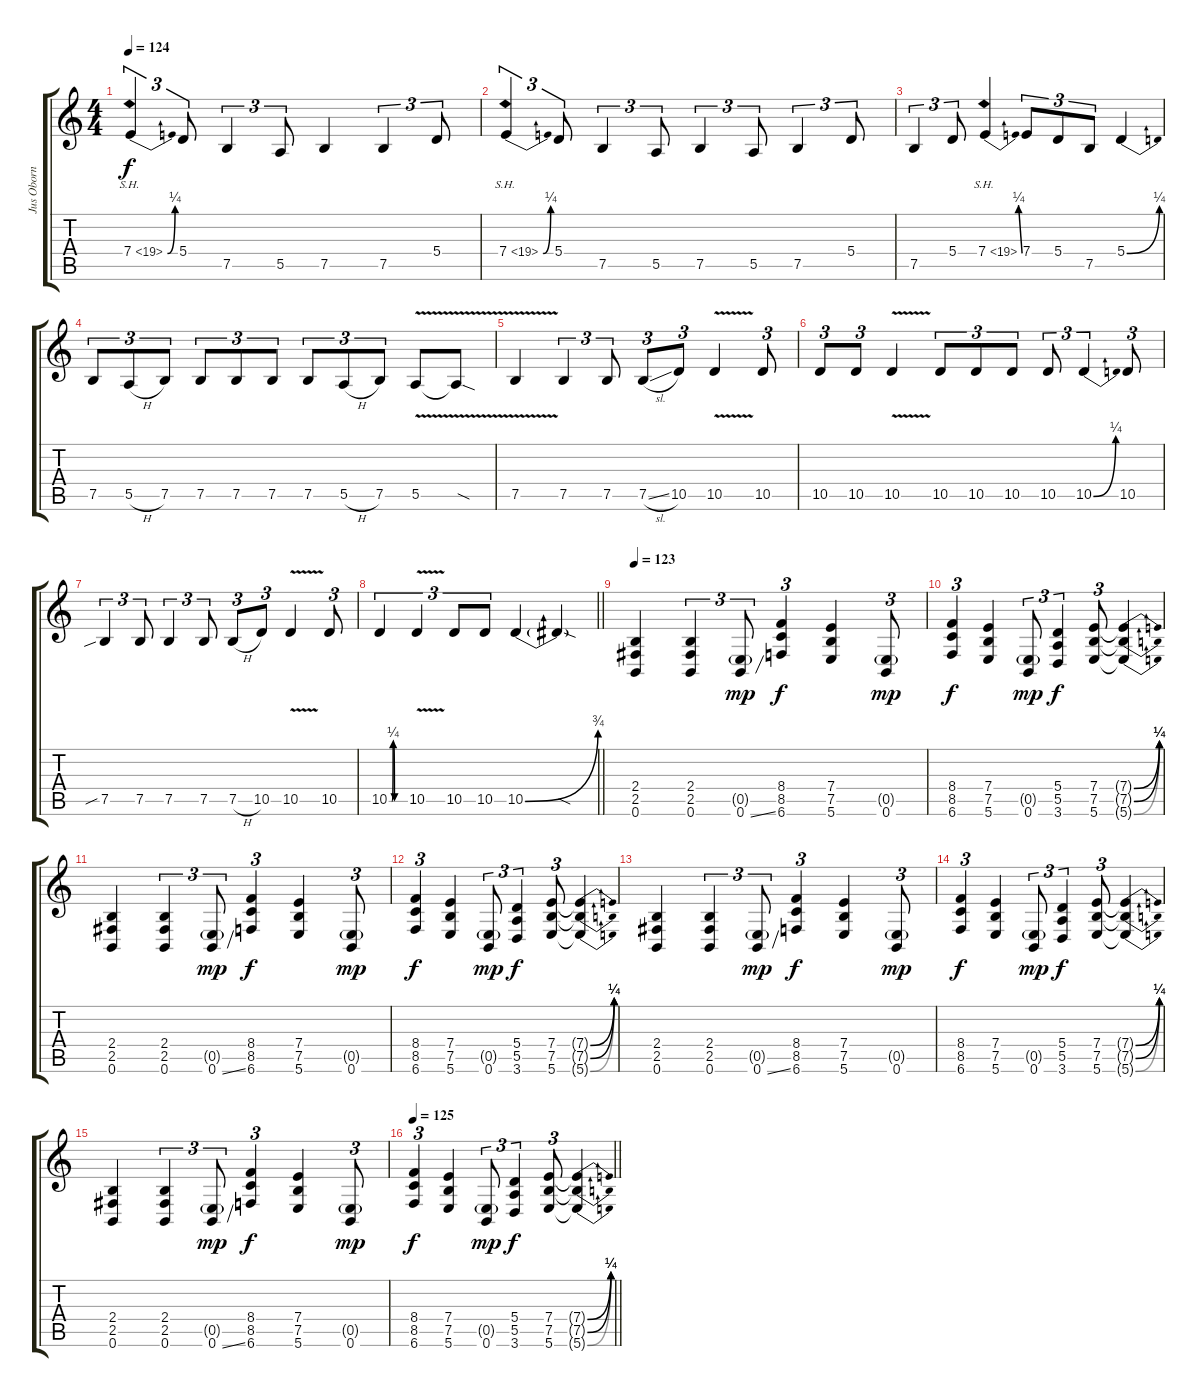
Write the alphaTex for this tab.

\track ("Jus Oborn" "Jus Oborn") {instrument electricguitarjazz}
\staff {score tabs}
\tuning (B3 Gb3 D3 A2 E2 B1) {hide}
\ts (4 4)
\tempo 124
\clef g2
\ks c
7.4{be (bend 0 0 60 1) sh 12}.4{tu (3 2) dy f} 5.4.8{tu (3 2)} 7.5.4{tu (3 2)} 5.5.8{tu (3 2)} 7.5.4 7.5.4{tu (3 2)} 5.4.8{tu (3 2)} |
7.4{be (bend 0 0 60 1) sh 12}.4{tu (3 2)} 5.4.8{tu (3 2)} 7.5.4{tu (3 2)} 5.5.8{tu (3 2)} 7.5.4{tu (3 2)} 5.5.8{tu (3 2)} 7.5.4{tu (3 2)} 5.4.8{tu (3 2)} |
7.5.4{tu (3 2)} 5.4.8{tu (3 2)} 7.4{be (bend 0 0 60 1) sh 12}.4 7.4.8{tu (3 2)} 5.4.8{tu (3 2)} 7.5.8{tu (3 2)} 5.4{be (bend 0 0 60 1)}.4 |
7.5.8{tu (3 2)} 5.5{h}.8{tu (3 2)} 7.5.8{tu (3 2)} 7.5.8{tu (3 2)} 7.5.8{tu (3 2)} 7.5.8{tu (3 2)} 7.5.8{tu (3 2)} 5.5{h}.8{tu (3 2)} 7.5.8{tu (3 2)} 5.5{v}.8 5.5{sod t}.8 |
7.5{v}.4 7.5.4{tu (3 2)} 7.5.8{tu (3 2)} 7.5{sl}.8{tu (3 2)} 10.5.8{tu (3 2)} 10.5{v}.4 10.5.8{tu (3 2)} |
10.5.8{tu (3 2)} 10.5.8{tu (3 2)} 10.5{v}.4 10.5.8{tu (3 2)} 10.5.8{tu (3 2)} 10.5.8{tu (3 2)} 10.5.8{tu (3 2)} 10.5{be (bend 0 0 60 1)}.4{tu (3 2)} 10.5.8{tu (3 2)} |
7.5{sib}.4{tu (3 2)} 7.5.8{tu (3 2)} 7.5.4{tu (3 2)} 7.5.8{tu (3 2)} 7.5{h}.8{tu (3 2)} 10.5.8{tu (3 2)} 10.5{v}.4 10.5.8{tu (3 2)} |
\barLineRight lightlight
10.5{be (custom 0 0 10 0 15 1 20 0 60 0)}.4{tu (3 2)} 10.5{v}.4{tu (3 2)} 10.5.8{tu (3 2)} 10.5.8{tu (3 2)} 10.5{be (bend 0 0 60 3)}.4 10.5{sod t}.4 |
\section ("" "")
\tempo 123
(2.4 2.5 0.6).4{volume 12 instrument distortionguitar} (2.4 2.5 0.6).4{tu (3 2)} (0.5{g} 0.6{ss}).8{tu (3 2) dy mp} (8.4 8.5 6.6).4{tu (3 2) dy f} (7.4 7.5 5.6).4 (0.5{g} 0.6).8{tu (3 2) dy mp} |
(8.4 8.5 6.6).4{tu (3 2) dy f} (7.4 7.5 5.6).4 (0.5{g} 0.6).8{tu (3 2) dy mp} (5.4 5.5 3.6).4{tu (3 2) dy f} (7.4 7.5 5.6).8{tu (3 2)} (7.4{be (bend 0 0 60 1) t} 7.5{be (bend 0 0 60 1) t} 5.6{be (bend 0 0 60 1) t}).4 |
(2.4 2.5 0.6).4 (2.4 2.5 0.6).4{tu (3 2)} (0.5{g} 0.6{ss}).8{tu (3 2) dy mp} (8.4 8.5 6.6).4{tu (3 2) dy f} (7.4 7.5 5.6).4 (0.5{g} 0.6).8{tu (3 2) dy mp} |
(8.4 8.5 6.6).4{tu (3 2) dy f} (7.4 7.5 5.6).4 (0.5{g} 0.6).8{tu (3 2) dy mp} (5.4 5.5 3.6).4{tu (3 2) dy f} (7.4 7.5 5.6).8{tu (3 2)} (7.4{be (bend 0 0 60 1) t} 7.5{be (bend 0 0 60 1) t} 5.6{be (bend 0 0 60 1) t}).4 |
(2.4 2.5 0.6).4 (2.4 2.5 0.6).4{tu (3 2)} (0.5{g} 0.6{ss}).8{tu (3 2) dy mp} (8.4 8.5 6.6).4{tu (3 2) dy f} (7.4 7.5 5.6).4 (0.5{g} 0.6).8{tu (3 2) dy mp} |
(8.4 8.5 6.6).4{tu (3 2) dy f} (7.4 7.5 5.6).4 (0.5{g} 0.6).8{tu (3 2) dy mp} (5.4 5.5 3.6).4{tu (3 2) dy f} (7.4 7.5 5.6).8{tu (3 2)} (7.4{be (bend 0 0 60 1) t} 7.5{be (bend 0 0 60 1) t} 5.6{be (bend 0 0 60 1) t}).4 |
(2.4 2.5 0.6).4 (2.4 2.5 0.6).4{tu (3 2)} (0.5{g} 0.6{ss}).8{tu (3 2) dy mp} (8.4 8.5 6.6).4{tu (3 2) dy f} (7.4 7.5 5.6).4 (0.5{g} 0.6).8{tu (3 2) dy mp} |
\tempo 125
\barLineRight lightlight
(8.4 8.5 6.6).4{tu (3 2) dy f} (7.4 7.5 5.6).4 (0.5{g} 0.6).8{tu (3 2) dy mp} (5.4 5.5 3.6).4{tu (3 2) dy f} (7.4 7.5 5.6).8{tu (3 2)} (7.4{be (bend 0 0 60 1) t} 7.5{be (bend 0 0 60 1) t} 5.6{be (bend 0 0 60 1) t}).4
